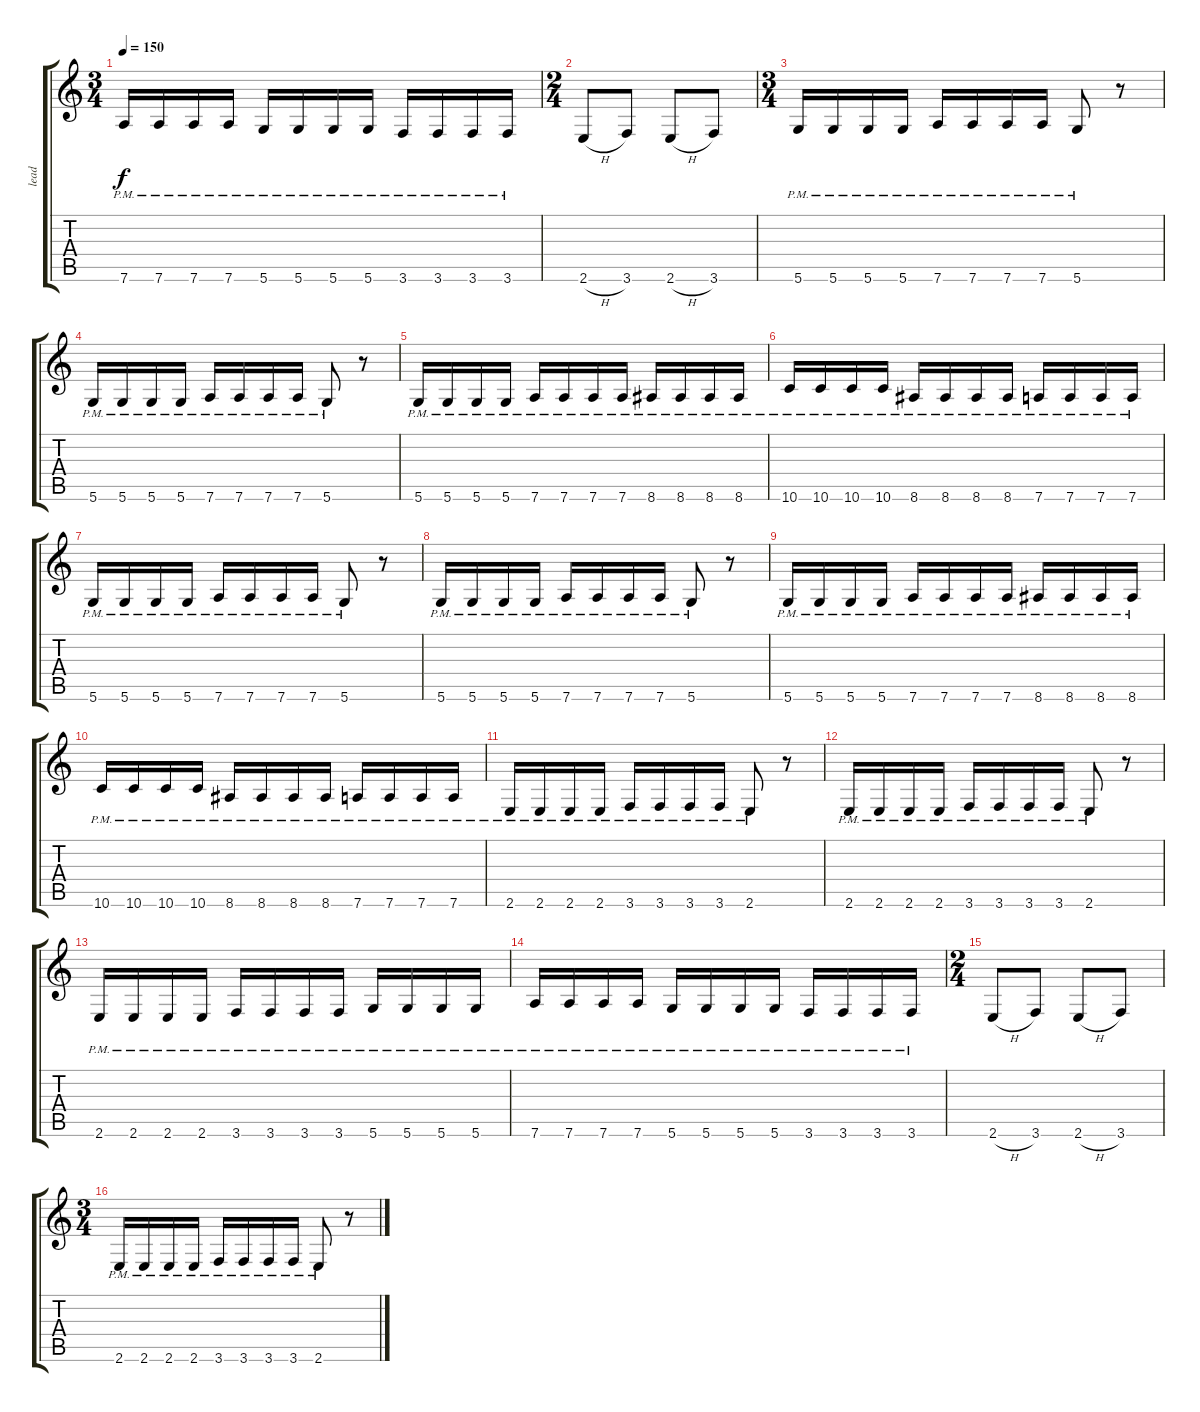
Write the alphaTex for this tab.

\track ("lead" "lead") {instrument overdrivenguitar}
\staff {score tabs}
\tuning (D4 A3 F3 C3 G2 D2) {hide}
\ts (3 4)
\tempo 150
\clef g2
\ks c
7.6{pm}.16{dy f} 7.6{pm}.16 7.6{pm}.16 7.6{pm}.16 5.6{pm}.16 5.6{pm}.16 5.6{pm}.16 5.6{pm}.16 3.6{pm}.16 3.6{pm}.16 3.6{pm}.16 3.6{pm}.16 |
\ts (2 4)
2.6{h}.8 3.6.8 2.6{h}.8 3.6.8 |
\ts (3 4)
5.6{pm}.16 5.6{pm}.16 5.6{pm}.16 5.6{pm}.16 7.6{pm}.16 7.6{pm}.16 7.6{pm}.16 7.6{pm}.16 5.6{pm}.8 r.8 |
5.6{pm}.16 5.6{pm}.16 5.6{pm}.16 5.6{pm}.16 7.6{pm}.16 7.6{pm}.16 7.6{pm}.16 7.6{pm}.16 5.6{pm}.8 r.8 |
5.6{pm}.16 5.6{pm}.16 5.6{pm}.16 5.6{pm}.16 7.6{pm}.16 7.6{pm}.16 7.6{pm}.16 7.6{pm}.16 8.6{pm}.16 8.6{pm}.16 8.6{pm}.16 8.6{pm}.16 |
10.6{pm}.16 10.6{pm}.16 10.6{pm}.16 10.6{pm}.16 8.6{pm}.16 8.6{pm}.16 8.6{pm}.16 8.6{pm}.16 7.6{pm}.16 7.6{pm}.16 7.6{pm}.16 7.6{pm}.16 |
5.6{pm}.16 5.6{pm}.16 5.6{pm}.16 5.6{pm}.16 7.6{pm}.16 7.6{pm}.16 7.6{pm}.16 7.6{pm}.16 5.6{pm}.8 r.8 |
5.6{pm}.16 5.6{pm}.16 5.6{pm}.16 5.6{pm}.16 7.6{pm}.16 7.6{pm}.16 7.6{pm}.16 7.6{pm}.16 5.6{pm}.8 r.8 |
5.6{pm}.16 5.6{pm}.16 5.6{pm}.16 5.6{pm}.16 7.6{pm}.16 7.6{pm}.16 7.6{pm}.16 7.6{pm}.16 8.6{pm}.16 8.6{pm}.16 8.6{pm}.16 8.6{pm}.16 |
10.6{pm}.16 10.6{pm}.16 10.6{pm}.16 10.6{pm}.16 8.6{pm}.16 8.6{pm}.16 8.6{pm}.16 8.6{pm}.16 7.6{pm}.16 7.6{pm}.16 7.6{pm}.16 7.6{pm}.16 |
2.6{pm}.16 2.6{pm}.16 2.6{pm}.16 2.6{pm}.16 3.6{pm}.16 3.6{pm}.16 3.6{pm}.16 3.6{pm}.16 2.6{pm}.8 r.8 |
2.6{pm}.16 2.6{pm}.16 2.6{pm}.16 2.6{pm}.16 3.6{pm}.16 3.6{pm}.16 3.6{pm}.16 3.6{pm}.16 2.6{pm}.8 r.8 |
2.6{pm}.16 2.6{pm}.16 2.6{pm}.16 2.6{pm}.16 3.6{pm}.16 3.6{pm}.16 3.6{pm}.16 3.6{pm}.16 5.6{pm}.16 5.6{pm}.16 5.6{pm}.16 5.6{pm}.16 |
7.6{pm}.16 7.6{pm}.16 7.6{pm}.16 7.6{pm}.16 5.6{pm}.16 5.6{pm}.16 5.6{pm}.16 5.6{pm}.16 3.6{pm}.16 3.6{pm}.16 3.6{pm}.16 3.6{pm}.16 |
\ts (2 4)
2.6{h}.8 3.6.8 2.6{h}.8 3.6.8 |
\ts (3 4)
2.6{pm}.16 2.6{pm}.16 2.6{pm}.16 2.6{pm}.16 3.6{pm}.16 3.6{pm}.16 3.6{pm}.16 3.6{pm}.16 2.6{pm}.8 r.8
